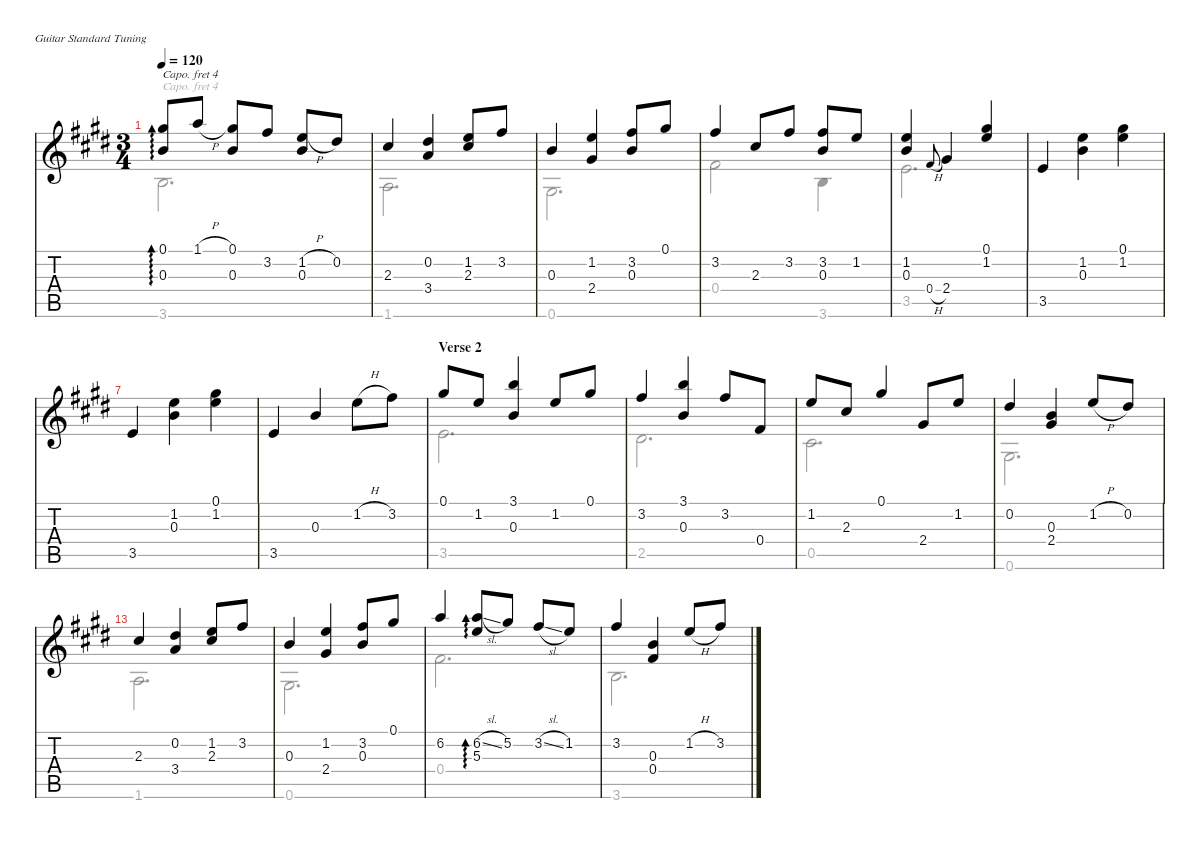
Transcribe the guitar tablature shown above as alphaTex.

\defaultSystemsLayout 4
\hideDynamics
\bracketExtendMode nobrackets
\singleTrackTrackNamePolicy hidden
\multiTrackTrackNamePolicy hidden
\otherSystemsTrackNameOrientation horizontal
\extendBarLines
\defaultBarNumberDisplay FirstOfSystem
\track ("Steel Guitar" "s.guit.") {instrument acousticguitarsteel}
\staff {score tabs}
\capo 4
\tuning (E4 B3 G3 D3 A2 E2)
\voice
\ts (3 4)
\tempo 120
\clef g2
\ks e
(0.1{acc #} 0.3{acc forcenatural}).8{ad 0 dy mf beam Up} 1.1{h acc forcenatural}.8{beam Up} (0.1{acc #} 0.3{acc forcenatural}).8{beam Up} 3.2{acc #}.8{beam Up} (1.2{h acc forcenatural} 0.3{acc forcenatural}).8{beam Up} 0.2{acc #}.8{beam Up} |
2.3{acc #}.4{beam Up} (0.2{acc #} 3.4{acc forcenatural}).4{beam Up} (1.2{acc forcenatural} 2.3{acc #}).8{beam Up} 3.2{acc #}.8{beam Up} |
0.3{acc forcenatural}.4{beam Up} (1.2{acc forcenatural} 2.4{acc #}).4{beam Up} (3.2{acc #} 0.3{acc forcenatural}).8{beam Up} 0.1{acc #}.8{beam Up} |
3.2{acc #}.4{beam Up} 2.3{acc #}.8{beam Up} 3.2{acc #}.8{beam Up} (3.2{acc #} 0.3{acc forcenatural}).8{beam Up} 1.2{acc forcenatural}.8{beam Up} |
(1.2{acc forcenatural} 0.3{acc forcenatural}).4{beam Up} 0.4{h acc #}.8{gr onbeat beam Up} 2.4{acc #}.4{beam Up} (1.2{acc forcenatural} 0.1{acc #}).4{beam Up} |
3.5{acc forcenatural}.4{beam Up} (1.2{acc forcenatural} 0.3{acc forcenatural}).4{beam Down} (0.1{acc #} 1.2{acc forcenatural}).4{beam Down} |
3.5{acc forcenatural}.4{beam Up} (1.2{acc forcenatural} 0.3{acc forcenatural}).4{beam Down} (0.1{acc #} 1.2{acc forcenatural}).4{beam Down} |
3.5{acc forcenatural}.4{beam Up} 0.3{acc forcenatural}.4{beam Up} 1.2{h acc forcenatural}.8{beam Down} 3.2{acc #}.8{beam Down} |
\section ("" "Verse 2")
0.1{acc #}.8{beam Up} 1.2{acc forcenatural}.8{beam Up} (3.1{acc forcenatural} 0.3{acc forcenatural}).4{beam Up} 1.2{acc forcenatural}.8{beam Up} 0.1{acc #}.8{beam Up} |
3.2{acc #}.4{beam Up} (3.1{acc forcenatural} 0.3{acc forcenatural}).4{beam Up} 3.2{acc #}.8{beam Up} 0.4{acc #}.8{beam Up} |
1.2{acc forcenatural}.8{beam Up} 2.3{acc #}.8{beam Up} 0.1{acc #}.4{beam Up} 2.4{acc #}.8{beam Up} 1.2{acc forcenatural}.8{beam Up} |
0.2{acc #}.4{beam Up} (0.3{acc forcenatural} 2.4{acc #}).4{beam Up} 1.2{h acc forcenatural}.8{beam Up} 0.2{acc #}.8{beam Up} |
2.3{acc #}.4{beam Up} (0.2{acc #} 3.4{acc forcenatural}).4{beam Up} (1.2{acc forcenatural} 2.3{acc #}).8{beam Up} 3.2{acc #}.8{beam Up} |
0.3{acc forcenatural}.4{beam Up} (1.2{acc forcenatural} 2.4{acc #}).4{beam Up} (3.2{acc #} 0.3{acc forcenatural}).8{beam Up} 0.1{acc #}.8{beam Up} |
6.2{acc forcenatural}.4{beam Up} (6.2{sl acc forcenatural} 5.3{acc forcenatural}).8{ad 0 beam Up} 5.2{acc #}.8{beam Up} 3.2{sl acc #}.8{beam Up} 1.2{acc forcenatural}.8{beam Up} |
3.2{acc #}.4{beam Up} (0.3{acc forcenatural} 0.4{acc #}).4{beam Up} 1.2{h acc forcenatural}.8{beam Up} 3.2{acc #}.8{beam Up}
\voice
\clef g2
\ottava regular
\simile none
\ks e
|
|
|
|
|
|
|
|
|
|
|
|
|
|
|
\voice
\clef g2
\ottava regular
\simile none
\ks e
3.6{acc forcenatural}.2{d dy mf beam Down} |
1.6{acc forcenatural}.2{d beam Down} |
0.6{acc #}.2{d beam Down} |
0.4{acc #}.2{beam Down} 3.6{acc forcenatural}.4{beam Down} |
3.5{acc forcenatural}.2{d beam Down} |
|
|
|
3.5{acc forcenatural}.2{d beam Down} |
2.5{acc #}.2{d beam Down} |
0.5{acc #}.2{d beam Down} |
0.6{acc #}.2{d beam Down} |
1.6{acc forcenatural}.2{d beam Down} |
0.6{acc #}.2{d beam Down} |
0.4{acc #}.2{d beam Down} |
3.6{acc forcenatural}.2{d beam Down}
